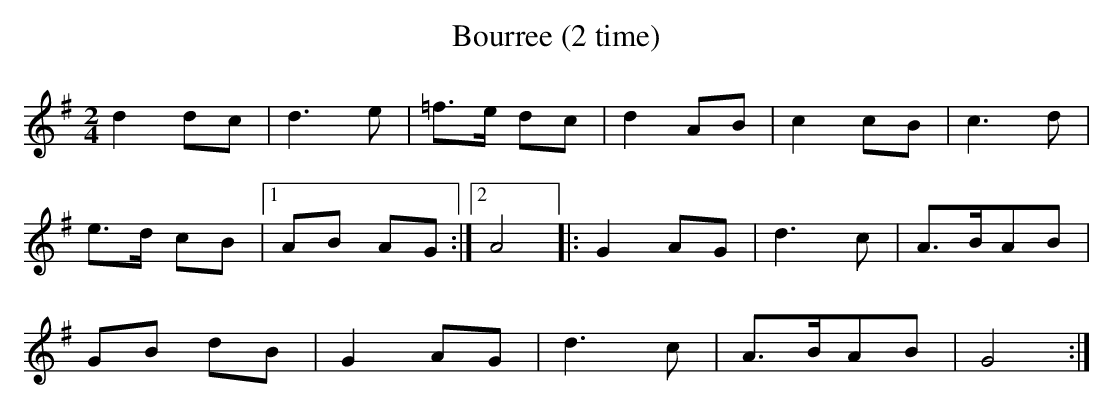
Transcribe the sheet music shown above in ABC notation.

X:1
T:Bourree (2 time)
M:2/4
L:1/8
K:G
d2dc | d3e | =f>e dc | d2AB | c2cB | c3d |
e>d cB |1 AB AG :|2 A4 |: G2AG | d3c | A>BAB |
GB dB |G2AG | d3c | A>BAB | G4 :|
